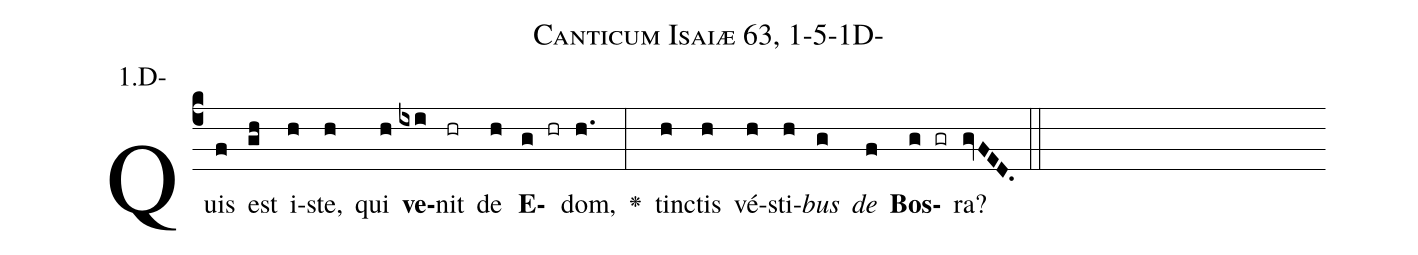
name: Canticum Isaiæ 63, 1-5-1D-;
annotation: 1.D-;
%%
(c4)Quis(f) est(gh) i(h)ste,(h) qui(h) <b>ve</b>(ixi)nit(hr) de(h) <b>E</b>(g hr)dom,(h.) <v>\greheightstar</v>(:) tin(h)ctis(h) vé(h)sti(h)<i>bus</i>(g) <i>de</i>(f) <b>Bos</b>(g gr)ra?(gvFED.) (::)


%E(h) u(h) o(g) u(f) a(g) e.(gvFED.) (::)
